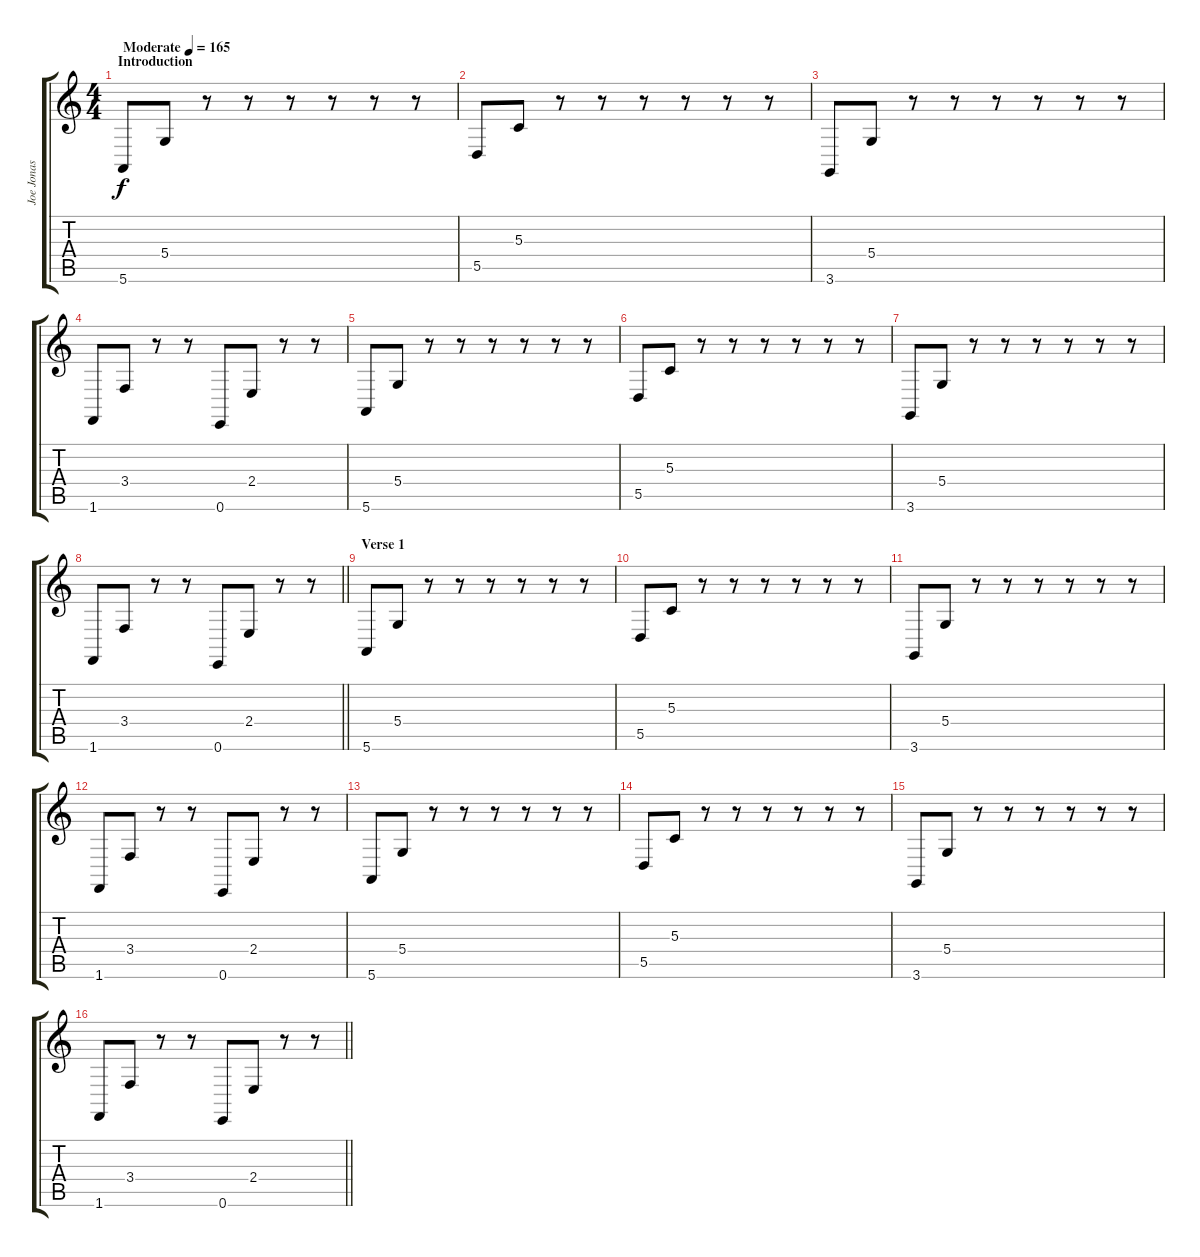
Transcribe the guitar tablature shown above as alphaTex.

\track ("Joe Jonas" "Joe Jonas") {instrument acousticgrandpiano}
\staff {score tabs}
\tuning (E4 B3 G3 D3 A2 E2) {hide}
\ts (4 4)
\section ("" "Introduction")
\tempo (165 "Moderate")
\clef g2
\ks c
5.6.8{dy f instrument acousticgrandpiano} 5.4.8 r.8 r.8 r.8 r.8 r.8 r.8 |
5.5.8 5.3.8 r.8 r.8 r.8 r.8 r.8 r.8 |
3.6.8 5.4.8 r.8 r.8 r.8 r.8 r.8 r.8 |
1.6.8 3.4.8 r.8 r.8 0.6.8 2.4.8 r.8 r.8 |
5.6.8 5.4.8 r.8 r.8 r.8 r.8 r.8 r.8 |
5.5.8 5.3.8 r.8 r.8 r.8 r.8 r.8 r.8 |
3.6.8 5.4.8 r.8 r.8 r.8 r.8 r.8 r.8 |
\barLineRight lightlight
1.6.8 3.4.8 r.8 r.8 0.6.8 2.4.8 r.8 r.8 |
\section ("" "Verse 1")
5.6.8 5.4.8 r.8 r.8 r.8 r.8 r.8 r.8 |
5.5.8 5.3.8 r.8 r.8 r.8 r.8 r.8 r.8 |
3.6.8 5.4.8 r.8 r.8 r.8 r.8 r.8 r.8 |
1.6.8 3.4.8 r.8 r.8 0.6.8 2.4.8 r.8 r.8 |
5.6.8 5.4.8 r.8 r.8 r.8 r.8 r.8 r.8 |
5.5.8 5.3.8 r.8 r.8 r.8 r.8 r.8 r.8 |
3.6.8 5.4.8 r.8 r.8 r.8 r.8 r.8 r.8 |
\barLineRight lightlight
1.6.8 3.4.8 r.8 r.8 0.6.8 2.4.8 r.8 r.8
